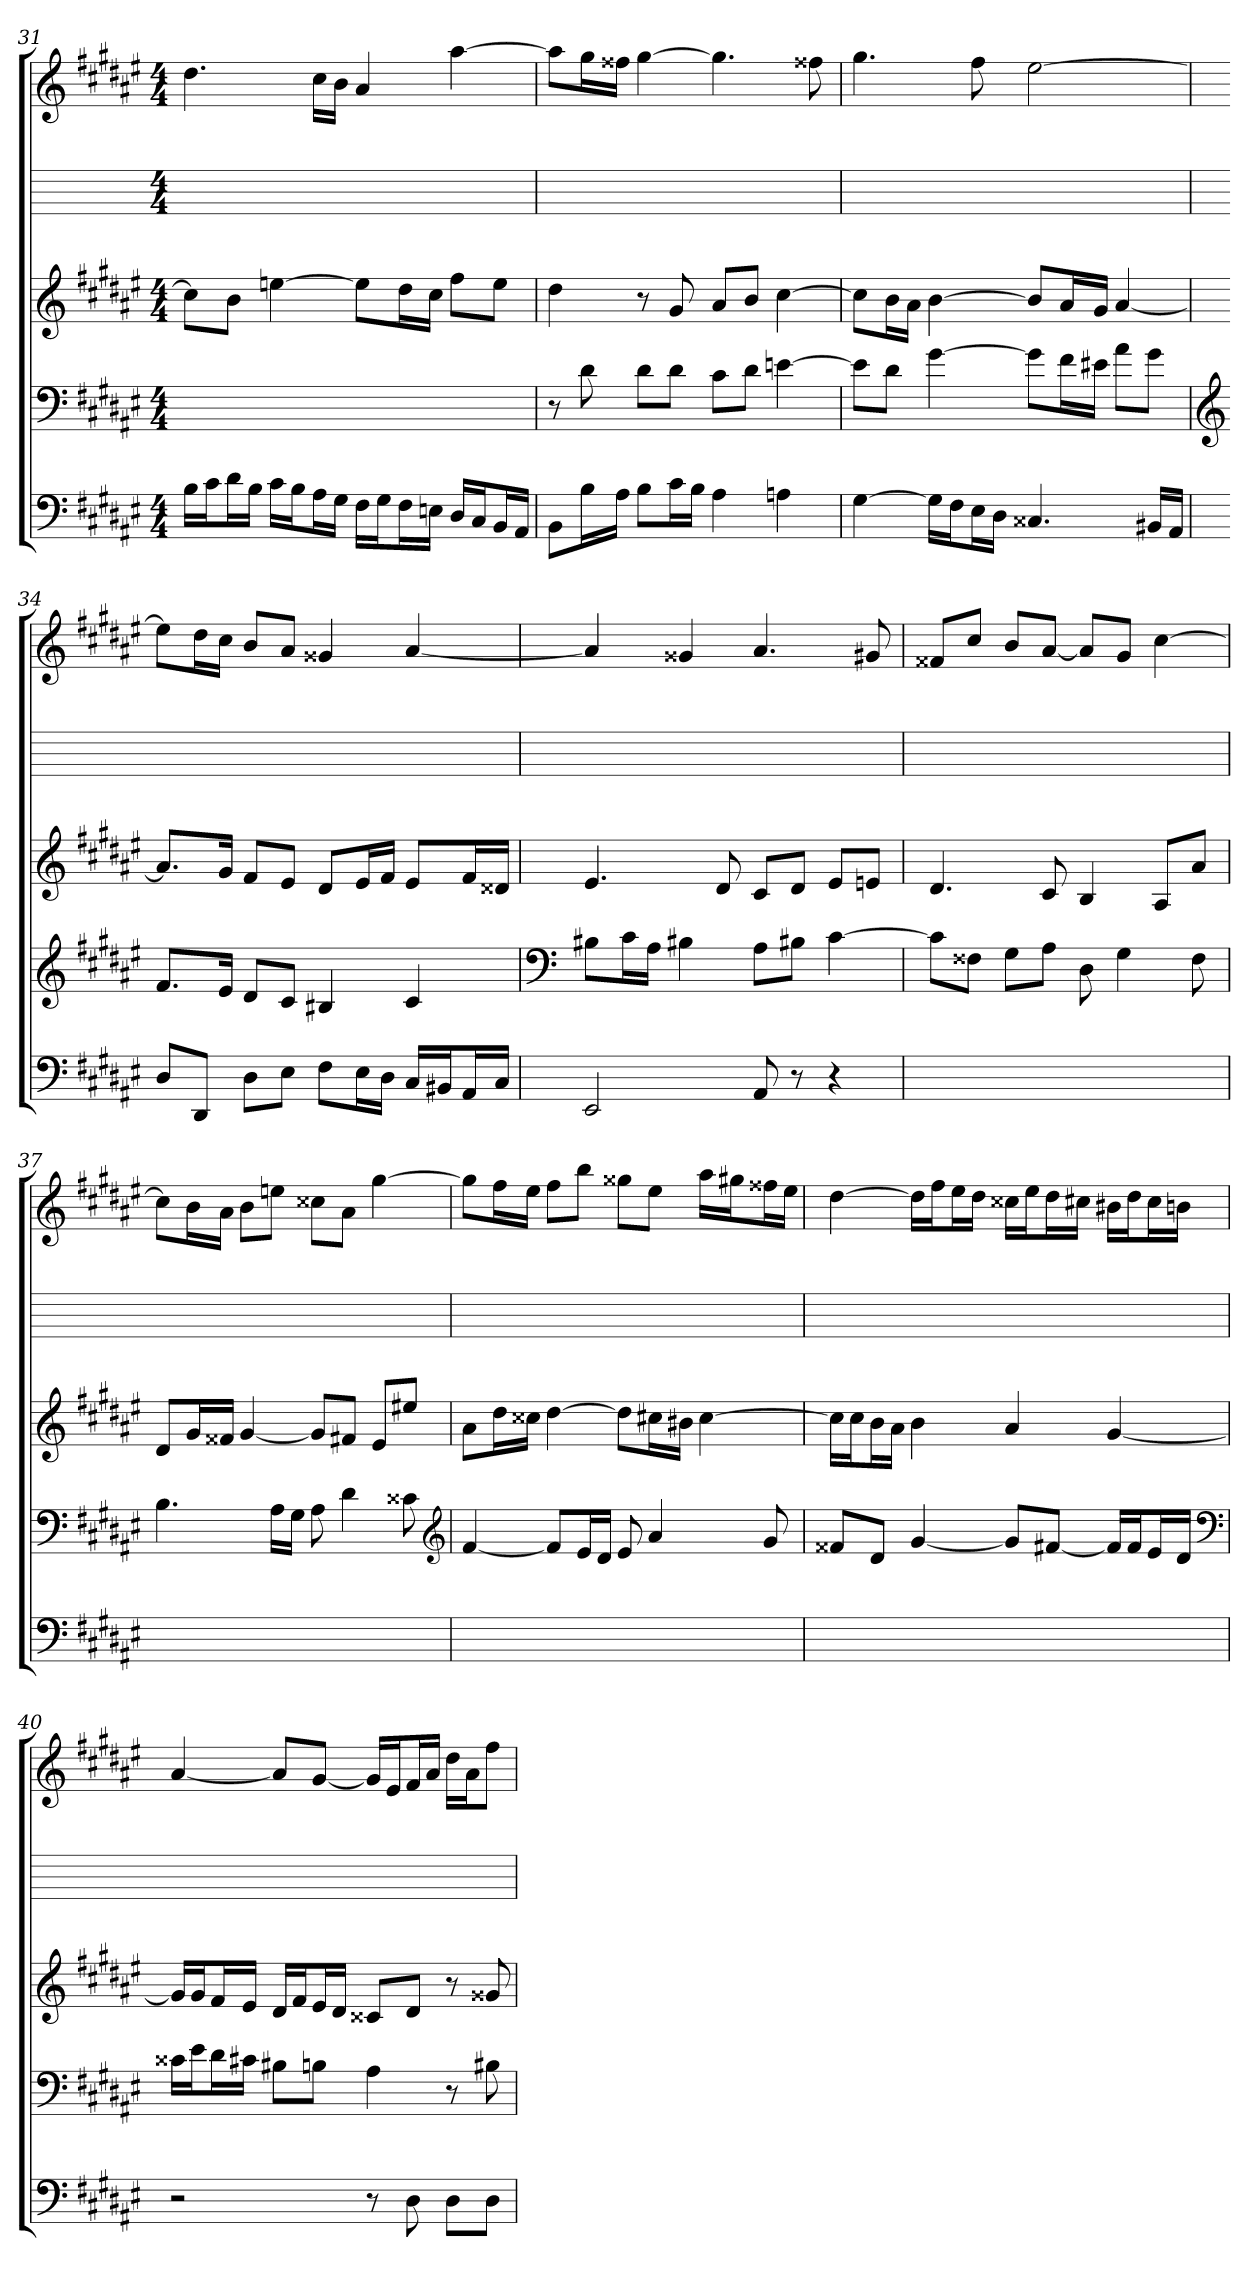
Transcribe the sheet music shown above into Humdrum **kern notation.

**kern	**kern	**kern	**kern	**kern
*part5	*part4	*part3	*part2	*part1
*staff5	*staff4	*staff3	*staff2	*staff1
*clefF4	*clefF4	*clefG2	*	*clefG2
*k[f#c#g#d#a#e#]	*k[f#c#g#d#a#e#]	*k[f#c#g#d#a#e#]	*	*k[f#c#g#d#a#e#]
*M4/4	*M4/4	*M4/4	*M4/4	*M4/4
=31	=31	=31	=31	=31
16B\LL	1ryy	8cc#\L]	1ryy	4.dd#
16c#\J	.	.	.	.
16d#\L	.	8b\J	.	.
16B\JJ	.	.	.	.
16c#\LL	.	[4een	.	.
16B\J	.	.	.	.
16A#\L	.	.	.	16cc#\LL
16G#\JJ	.	.	.	16b\JJ
16F#\LL	.	8ee\L]	.	4a#
16G#\J	.	.	.	.
16F#\L	.	16dd#\L	.	.
16En\JJ	.	16cc#\JJ	.	.
16D#/LL	.	8ff#\L	.	[4aa#
16C#/J	.	.	.	.
16BB/L	.	8ee\J	.	.
16AA#/JJ	.	.	.	.
=32	=32	=32	=32	=32
8BB\L	8r	4dd#	1ryy	8aa#\L]
16B\L	8d#	.	.	16gg#\L
16A#\JJ	.	.	.	16ff##X\JJ
8B\L	8d#\L	8r	.	[4gg#
16c#\L	8d#\J	8g#	.	.
16B\JJ	.	.	.	.
4A#	8c#\L	8a#/L	.	4.gg#]
.	8d#\J	8b/J	.	.
4An	[4en	[4cc#	.	.
.	.	.	.	8ff##X
=33	=33	=33	=33	=33
[4G#	8e\L]	8cc#\L]	1ryy	4.gg#
.	8d#\J	16b\L	.	.
.	.	16a#\JJ	.	.
16G#\LL]	[4g#	[4b	.	.
16F#\J	.	.	.	.
16E#\L	.	.	.	8ff#
16D#\JJ	.	.	.	.
4.C##X	8g#\L]	8b/L]	.	[2ee#
.	16f#\L	16a#/L	.	.
.	16e#X\JJ	16g#/JJ	.	.
.	8a#\L	[4a#	.	.
16BB#X/LL	8g#\J	.	.	.
16AA#/JJ	.	.	.	.
=34	=34	=34	=34	=34
*	*clefG2	*	*	*
8D#/L	8.f#/L	8.a#/L]	1ryy	8ee#\L]
8DD#/J	.	.	.	16dd#\L
.	16e#/Jk	16g#/Jk	.	16cc#\JJ
8D#\L	8d#/L	8f#/L	.	8b/L
8E#\J	8c#/J	8e#/J	.	8a#/J
8F#\L	4B#X	8d#/L	.	4g##X
16E#\L	.	16e#/L	.	.
16D#\JJ	.	16f#/JJ	.	.
16C#/LL	4c#	8e#/L	.	[4a#
16BB#X/J	.	.	.	.
16AA#/L	.	16f#/L	.	.
16C#/JJ	.	16d##X/JJ	.	.
=35	=35	=35	=35	=35
*	*clefF4	*	*	*
2EE#	8B#X\L	4.e#	1ryy	4a#]
.	16c#\L	.	.	.
.	16A#\JJ	.	.	.
.	4B#X	.	.	4g##X
.	.	8d#	.	.
8AA#	8A#\L	8c#/L	.	4.a#
8r	8B#X\J	8d#/J	.	.
4r	[4c#	8e#/L	.	.
.	.	8en/J	.	8g#X
=36	=36	=36	=36	=36
1ryy	8c#\L]	4.d#	1ryy	8f##X/L
.	8F##X\J	.	.	8cc#/J
.	8G#\L	.	.	8b/L
.	8A#\J	8c#	.	[8a#/J
.	8D#	4B	.	8a#/L]
.	4G#	.	.	8g#/J
.	.	8A#/L	.	[4cc#
.	8F##	8a#/J	.	.
=37	=37	=37	=37	=37
1ryy	4.B	8d#/L	1ryy	8cc#\L]
.	.	16g#/L	.	16b\L
.	.	16f##X/JJ	.	16a#\JJ
.	.	[4g#	.	8b\L
.	16A#\LL	.	.	8een\J
.	16G#\JJ	.	.	.
.	8A#	8g#/L]	.	8cc##X\L
.	4d#	8f#X/J	.	8a#\J
.	.	8e#/L	.	[4gg#
.	8c##X	8ee#X/J	.	.
*	*clefG2	*	*	*
=38	=38	=38	=38	=38
1ryy	[4f#	8a#\L	1ryy	8gg#\L]
.	.	16dd#\L	.	16ff#\L
.	.	16cc##X\JJ	.	16ee#\JJ
.	8f#/L]	[4dd#	.	8ff#\L
.	16e#/L	.	.	8bb\J
.	16d#/JJ	.	.	.
.	8e#	8dd#\L]	.	8gg##X\L
.	4a#	16cc#X\L	.	8ee#\J
.	.	16b#X\JJ	.	.
.	.	[4cc#	.	16aa#\LL
.	.	.	.	16gg#X\J
.	8g#	.	.	16ff##X\L
.	.	.	.	16ee#\JJ
=39	=39	=39	=39	=39
1ryy	8f##X/L	16cc#\LL]	1ryy	[4dd#
.	.	16cc#\J	.	.
.	8d#/J	16b\L	.	.
.	.	16a#\JJ	.	.
.	[4g#	4b	.	16dd#\LL]
.	.	.	.	16ff#\J
.	.	.	.	16ee#\L
.	.	.	.	16dd#\JJ
.	8g#/L]	4a#	.	16cc##X\LL
.	.	.	.	16ee#\J
.	[8f#X/J	.	.	16dd#\L
.	.	.	.	16cc#X\JJ
.	16f#/LL]	[4g#	.	16b#X\LL
.	16f#/J	.	.	16dd#\J
.	16e#/L	.	.	16cc#\L
.	16d#/JJ	.	.	16bn\JJ
*	*clefF4	*	*	*
=40	=40	=40	=40	=40
2r	16c##X\LL	16g#/LL]	1ryy	[4a#
.	16e#\J	16g#/J	.	.
.	16d#\L	16f#/L	.	.
.	16c#X\JJ	16e#/JJ	.	.
.	8B#X\L	16d#/LL	.	8a#/L]
.	.	16f#/J	.	.
.	8Bn\J	16e#/L	.	[8g#/J
.	.	16d#/JJ	.	.
8r	4A#	8c##X/L	.	16g#/LL]
.	.	.	.	16e#/J
8D#	.	8d#/J	.	16f#/L
.	.	.	.	16a#/JJ
8D#\L	8r	8r	.	16dd#\LL
.	.	.	.	16a#\J
8D#\J	8B#X	8g##X	.	8ff#\J
=	=	=	=	=
*-	*-	*-	*-	*-
